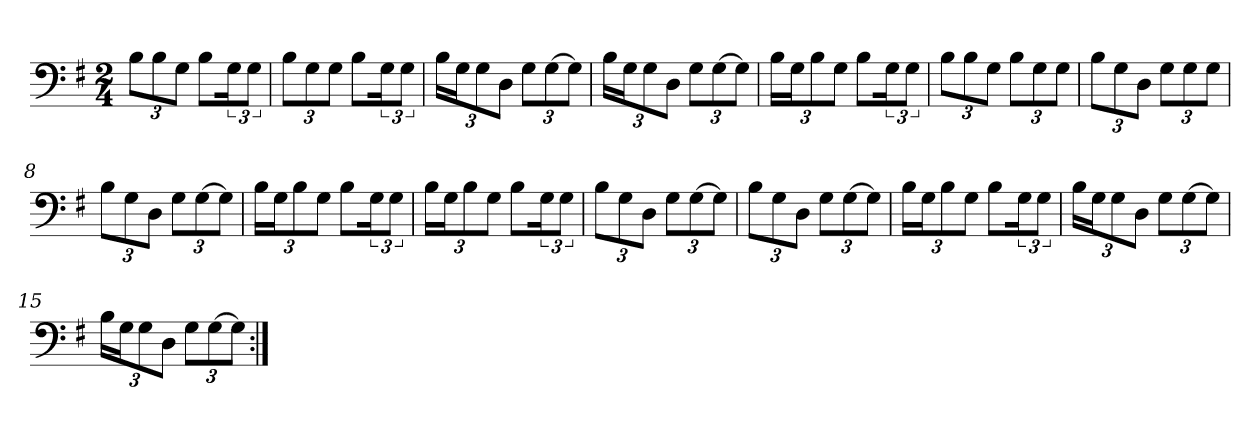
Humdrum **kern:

**kern
*part1
*staff1
*clefF4
*k[f#]
*M2/4
=1
12B\L
12B\
12G\J
8B\L
24G\K
12G\J
=2
12B\L
12G\
12G\J
8B\L
24G\K
12G\J
=3
24B\LL
24G\J
12G\
12D\J
12G\L
[12G\
12G\J]
=4
24B\LL
24G\J
12G\
12D\J
12G\L
[12G\
12G\J]
=5
24B\LL
24G\J
12B\
12G\J
8B\L
24G\K
12G\J
=6
12B\L
12B\
12G\J
12B\L
12G\
12G\J
=7
12B\L
12G\
12D\J
12G\L
12G\
12G\J
=8
12B\L
12G\
12D\J
12G\L
[12G\
12G\J]
=
24B\LL
24G\J
12B\
12G\J
8B\L
24G\K
12G\J
=10
24B\LL
24G\J
12B\
12G\J
8B\L
24G\K
12G\J
=11
12B\L
12G\
12D\J
12G\L
[12G\
12G\J]
=12
12B\L
12G\
12D\J
12G\L
[12G\
12G\J]
=13
24B\LL
24G\J
12B\
12G\J
8B\L
24G\K
12G\J
=14
24B\LL
24G\J
12G\
12D\J
12G\L
[12G\
12G\J]
=15
24B\LL
24G\J
12G\
12D\J
12G\L
[12G\
12G\J]
=:|!
*-
